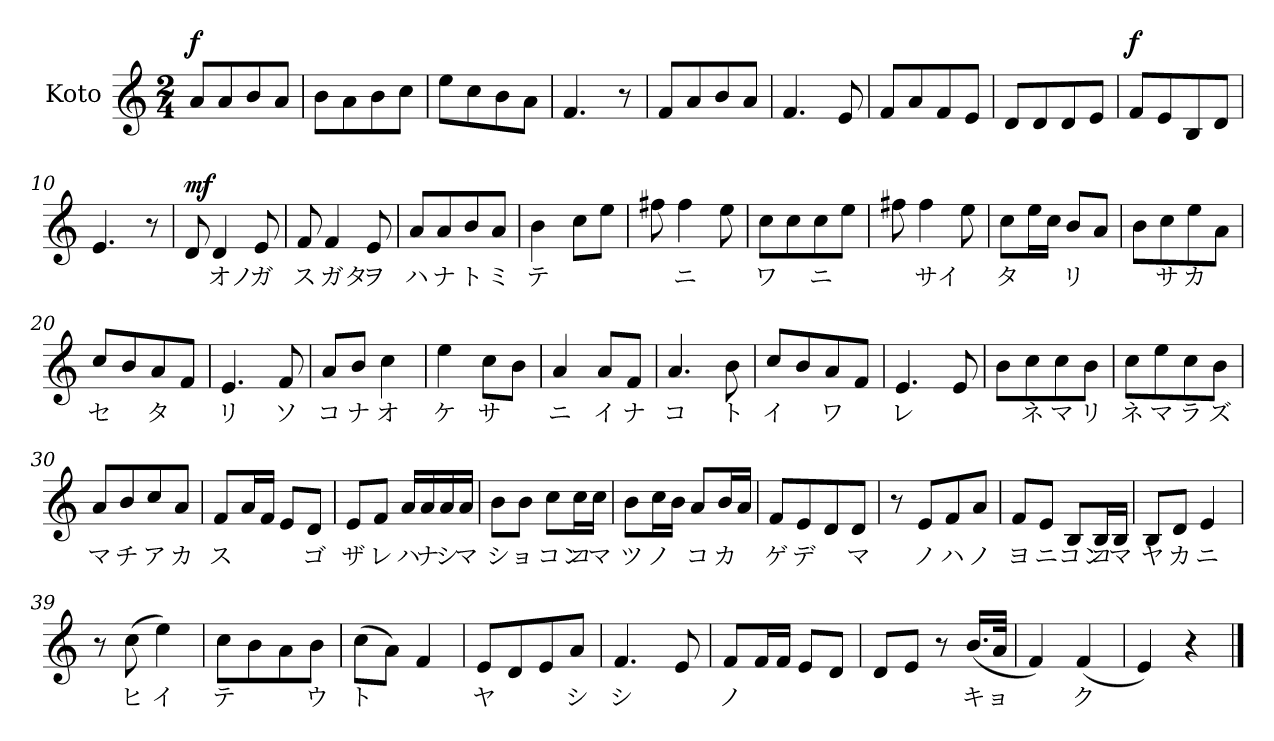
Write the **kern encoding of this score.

**kern	**text	**dynam
*part1	*part1	*part1
*staff1	*staff1	*staff1
*I"Koto	*	*
*clefG2	*	*
*k[]	*	*
*C:	*	*
*M2/4	*	*
=1	=1	=1
!	!	!LO:DY:b
8a/L	.	f
8a/	.	.
8b/	.	.
8a/J	.	.
=2	=2	=2
8b\L	.	.
8a\	.	.
8b\	.	.
8cc\J	.	.
=3	=3	=3
8ee\L	.	.
8cc\	.	.
8b\	.	.
8a\J	.	.
=4	=4	=4
4.f/	.	.
8r	.	.
=5	=5	=5
8f/L	.	.
8a/	.	.
8b/	.	.
8a/J	.	.
=6	=6	=6
4.f/	.	.
8e/	.	.
!!LO:LB:g=z
=7	=7	=7
8f/L	.	.
8a/	.	.
8f/	.	.
8e/J	.	.
=8	=8	=8
8d/L	.	.
8d/	.	.
8d/	.	.
8e/J	.	.
=9	=9	=9
!	!	!LO:DY:b
8f/L	.	f
8e/	.	.
8B/	.	.
8d/J	.	.
=10	=10	=10
4.e/	.	.
8r	.	.
=11	=11	=11
!	!	!LO:DY:b
8d/	.	mf
4d/	オノ	.
8e/	ガ	.
=12	=12	=12
8f/	ス	.
4f/	ガタ	.
8e/	ヲ	.
!!LO:LB:g=z
=13	=13	=13
8a/L	ハ	.
8a/	ナ	.
8b/	ト	.
8a/J	ミ	.
=14	=14	=14
4b\	テ	.
8cc\L	.	.
8ee\J	.	.
=15	=15	=15
8ff#X\	.	.
4ff#\	ニ	.
8ee\	.	.
=16	=16	=16
8cc\L	ワ	.
8cc\	.	.
8cc\	ニ	.
8ee\J	.	.
=17	=17	=17
8ff#X\	.	.
4ff#\	サイ	.
8ee\	.	.
=18	=18	=18
8cc\L	タ	.
16ee\L	.	.
16cc\JJ	.	.
8b/L	リ	.
8a/J	.	.
!!LO:LB:g=z
=19	=19	=19
8b\L	.	.
8cc\	サ	.
8ee\	カ	.
8a\J	.	.
=20	=20	=20
8cc/L	セ	.
8b/	.	.
8a/	タ	.
8f/J	.	.
=21	=21	=21
4.e/	リ	.
8f/	ソ	.
=22	=22	=22
8a/L	コ	.
8b/J	ナ	.
4cc\	オ	.
=23	=23	=23
4ee\	ケ	.
8cc\L	サ	.
8b\J	.	.
=24	=24	=24
4a/	ニ	.
8a/L	イ	.
8f/J	ナ	.
!!LO:LB:g=z
=25	=25	=25
4.a/	コ	.
8b\	ト	.
=26	=26	=26
8cc/L	イ	.
8b/	.	.
8a/	ワ	.
8f/J	.	.
=27	=27	=27
4.e/	レ	.
8e/	.	.
=28	=28	=28
8b\L	.	.
8cc\	ネ	.
8cc\	マ	.
8b\J	リ	.
=29	=29	=29
8cc\L	ネ	.
8ee\	マ	.
8cc\	ラ	.
8b\J	ズ	.
=30	=30	=30
8a/L	マ	.
8b/	チ	.
8cc/	ア	.
8a/J	カ	.
!!LO:LB:g=z
=31	=31	=31
8f/L	ス	.
16a/L	.	.
16f/JJ	.	.
8e/L	.	.
8d/J	ゴ	.
=32	=32	=32
8e/L	ザ	.
8f/J	レ	.
16a/LL	ハ	.
16a/	ナ	.
16a/	シ	.
16a/JJ	マ	.
=33	=33	=33
8b\L	ショ	.
8b\J	.	.
8cc\L	コン	.
16cc\L	コ	.
16cc\JJ	マ	.
=34	=34	=34
8b\L	ツ	.
16cc\L	ノ	.
16b\JJ	.	.
8a/L	コ	.
16b/L	カ	.
16a/JJ	.	.
=35	=35	=35
8f/L	ゲ	.
8e/	デ	.
8d/	.	.
8d/J	マ	.
!!LO:LB:g=z
=36	=36	=36
8r	.	.
8e/L	ノ	.
8f/	ハ	.
8a/J	ノ	.
=37	=37	=37
8f/L	ヨ	.
8e/J	ニ	.
8B/L	コン	.
16B/L	コ	.
16B/JJ	マ	.
=38	=38	=38
8B/L	ヤ	.
8d/J	カ	.
4e/	ニ	.
=39	=39	=39
8r	.	.
(>8cc\	ヒ	.
4ee\)	イ	.
=40	=40	=40
8cc\L	テ	.
8b\	.	.
8a\	.	.
8b\J	ウ	.
=41	=41	=41
(>8cc\L	ト	.
8a\J)	.	.
4f/	.	.
!!LO:LB:g=z
=42	=42	=42
8e/L	ヤ	.
8d/	.	.
8e/	.	.
8a/J	シ	.
=43	=43	=43
4.f/	シ	.
8e/	.	.
=44	=44	=44
8f/L	ノ	.
16f/L	.	.
16f/JJ	.	.
8e/L	.	.
8d/J	.	.
=45	=45	=45
8d/L	.	.
8e/J	.	.
8r	.	.
(<16.b/LL	キョ	.
32a/JJk	.	.
=46	=46	=46
4f/)	.	.
(<4f/	ク	.
=47	=47	=47
4e/)	.	.
4r	.	.
==	==	==
*-	*-	*-
